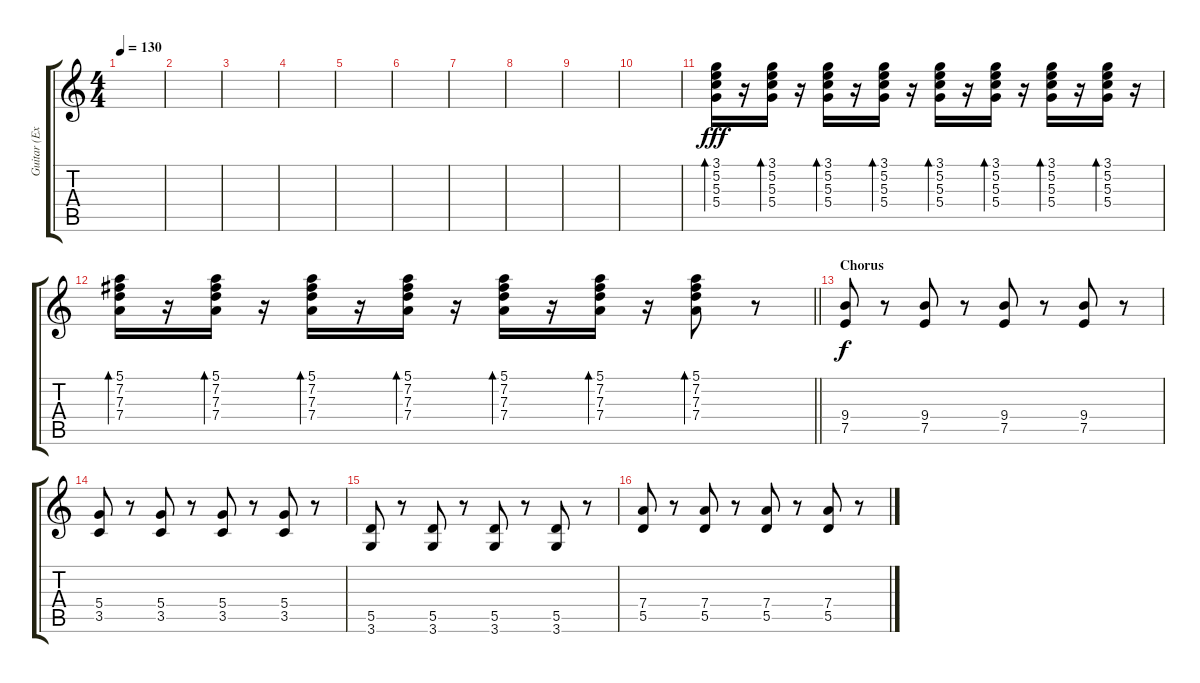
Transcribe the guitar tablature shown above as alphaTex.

\track ("Guitar (Extra)" "Guitar (Ex") {instrument distortionguitar}
\staff {score tabs}
\tuning (E4 B3 G3 D3 A2 E2) {hide}
\ts (4 4)
\tempo 130
\clef g2
\ks c
|
|
|
|
|
|
|
|
|
|
(3.1 5.2 5.3 5.4).16{bd 30 dy fff} r.16 (3.1 5.2 5.3 5.4).16{bd 30} r.16 (3.1 5.2 5.3 5.4).16{bd 30} r.16 (3.1 5.2 5.3 5.4).16{bd 30} r.16 (3.1 5.2 5.3 5.4).16{bd 30} r.16 (3.1 5.2 5.3 5.4).16{bd 30} r.16 (3.1 5.2 5.3 5.4).16{bd 30} r.16 (3.1 5.2 5.3 5.4).16{bd 30} r.16 |
\barLineRight lightlight
(5.1 7.2 7.3 7.4).16{bd 30} r.16 (5.1 7.2 7.3 7.4).16{bd 30} r.16 (5.1 7.2 7.3 7.4).16{bd 30} r.16 (5.1 7.2 7.3 7.4).16{bd 30} r.16 (5.1 7.2 7.3 7.4).16{bd 30} r.16 (5.1 7.2 7.3 7.4).16{bd 30} r.16 (5.1 7.2 7.3 7.4).8{bd 30} r.8 |
\section ("" "Chorus")
(9.4 7.5).8{dy f volume 13 balance 3 instrument distortionguitar} r.8 (9.4 7.5).8 r.8 (9.4 7.5).8 r.8 (9.4 7.5).8 r.8 |
(5.4 3.5).8 r.8 (5.4 3.5).8 r.8 (5.4 3.5).8 r.8 (5.4 3.5).8 r.8 |
(5.5 3.6).8 r.8 (5.5 3.6).8 r.8 (5.5 3.6).8 r.8 (5.5 3.6).8 r.8 |
(7.4 5.5).8 r.8 (7.4 5.5).8 r.8 (7.4 5.5).8 r.8 (7.4 5.5).8 r.8
